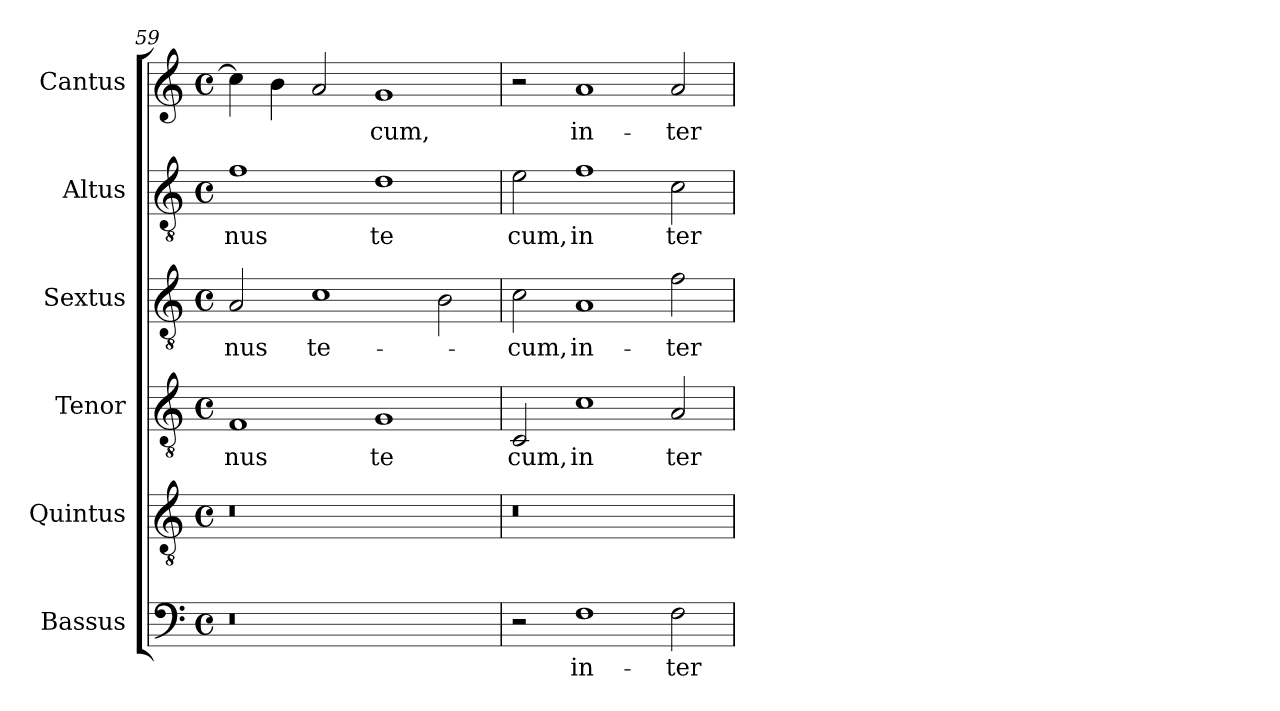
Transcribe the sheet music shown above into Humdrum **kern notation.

**kern	**text	**kern	**kern	**text	**kern	**text	**kern	**text	**kern	**text
*part6	*part6	*part5	*part4	*part4	*part3	*part3	*part2	*part2	*part1	*part1
*staff6	*staff6	*staff5	*staff4	*staff4	*staff3	*staff3	*staff2	*staff2	*staff1	*staff1
*I"Bassus	*	*I"Quintus	*I"Tenor	*	*I"Sextus	*	*I"Altus	*	*I"Cantus	*
*clefF4	*	*clefGv2	*clefGv2	*	*clefGv2	*	*clefGv2	*	*clefG2	*
*	*	*	*k[]	*	*	*	*	*	*	*
*	*	*	*C:	*	*	*	*	*	*	*
*M4/4	*	*M4/4	*M4/4	*	*M4/4	*	*M4/4	*	*M4/4	*
*met(c)	*	*met(c)	*met(c)	*	*met(c)	*	*met(c)	*	*met(c)	*
=59	=59	=59	=59	=59	=59	=59	=59	=59	=59	=59
!	!	!	!	!LO:LY:b:cj	!	!LO:LY:b:cj	!	!LO:LY:b:cj	!	!
0r	.	0r	1F	nus	2A/	-nus	1f	nus	4cc\]	.
.	.	.	.	.	.	.	.	.	4b\	.
!	!	!	!	!	!	!LO:LY:b:cj	!	!	!	!
.	.	.	.	.	1c	te-	.	.	2a/	.
!	!	!	!	!LO:LY:b:cj	!	!	!	!LO:LY:b:cj	!	!LO:LY:b:cj
.	.	.	1G	te	.	.	1d	te	1g	-cum,
.	.	.	.	.	2B\	.	.	.	.	.
=60	=60	=60	=60	=60	=60	=60	=60	=60	=60	=60
!	!	!	!	!LO:LY:b:cj	!	!LO:LY:b:cj	!	!LO:LY:b:cj	!	!
2r	.	0r	2C/	cum,	2c\	-cum,	2e\	cum,	2r	.
!	!LO:LY:b:cj	!	!	!LO:LY:b:cj	!	!LO:LY:b:cj	!	!LO:LY:b:cj	!	!LO:LY:b:cj
1F	in-	.	1c	in	1A	in-	1f	in	1a	in-
!	!LO:LY:b:cj	!	!	!LO:LY:b:cj	!	!LO:LY:b:cj	!	!LO:LY:b:cj	!	!LO:LY:b:cj
2F\	-ter-	.	2A/	ter	2f\	-ter-	2c\	ter	2a/	-ter-
=	=	=	=	=	=	=	=	=	=	=
*-	*-	*-	*-	*-	*-	*-	*-	*-	*-	*-
